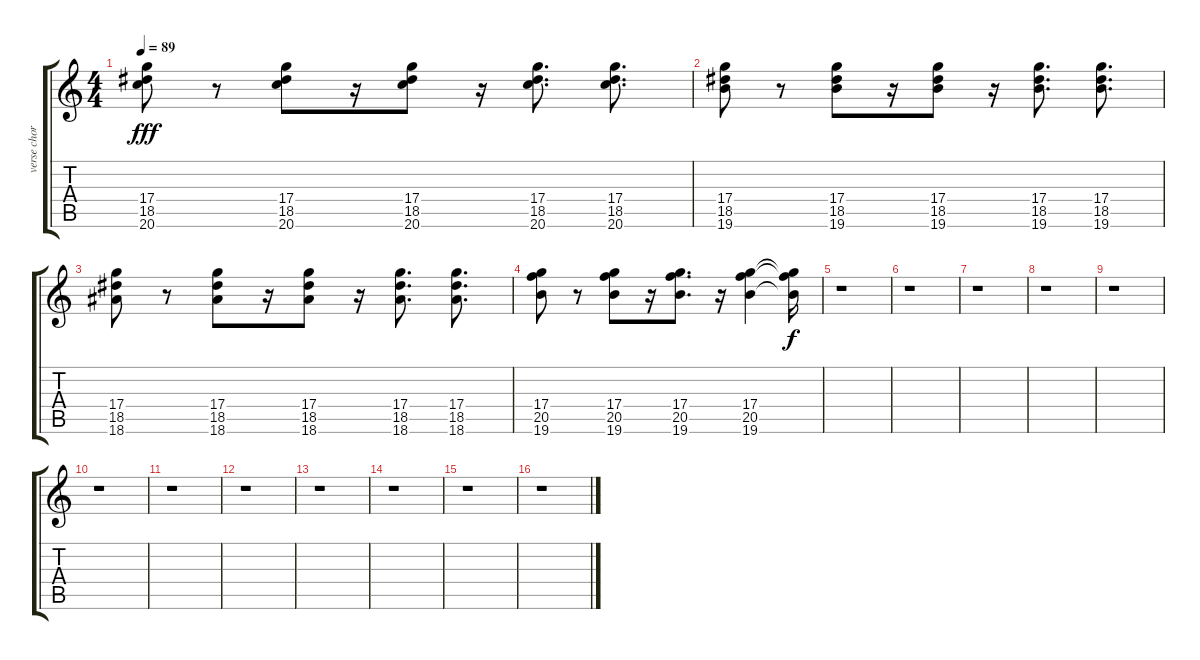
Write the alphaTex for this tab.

\track ("verse chords" "verse chor") {instrument acousticguitarsteel}
\staff {score tabs}
\tuning (E4 B3 G3 D3 A2 E2) {hide}
\ts (4 4)
\tempo 89
\clef g2
\ks c
(17.4 18.5 20.6).8{dy fff} r.8 (17.4 18.5 20.6).8 r.16 (17.4 18.5 20.6).8 r.16 (17.4 18.5 20.6).8{d} (17.4 18.5 20.6).8{d} |
(17.4 18.5 19.6).8 r.8 (17.4 18.5 19.6).8 r.16 (17.4 18.5 19.6).8 r.16 (17.4 18.5 19.6).8{d} (17.4 18.5 19.6).8{d} |
(17.4 18.5 18.6).8 r.8 (17.4 18.5 18.6).8 r.16 (17.4 18.5 18.6).8 r.16 (17.4 18.5 18.6).8{d} (17.4 18.5 18.6).8{d} |
(17.4 20.5 19.6).8 r.8 (17.4 20.5 19.6).8 r.16 (17.4 20.5 19.6).8{d} r.16 (17.4 20.5 19.6).4 (17.4{t} 20.5{t} 19.6{t}).16{dy f} |
r.1 |
r.1 |
r.1 |
r.1 |
r.1 |
r.1 |
r.1 |
r.1 |
r.1 |
r.1 |
r.1 |
r.1
